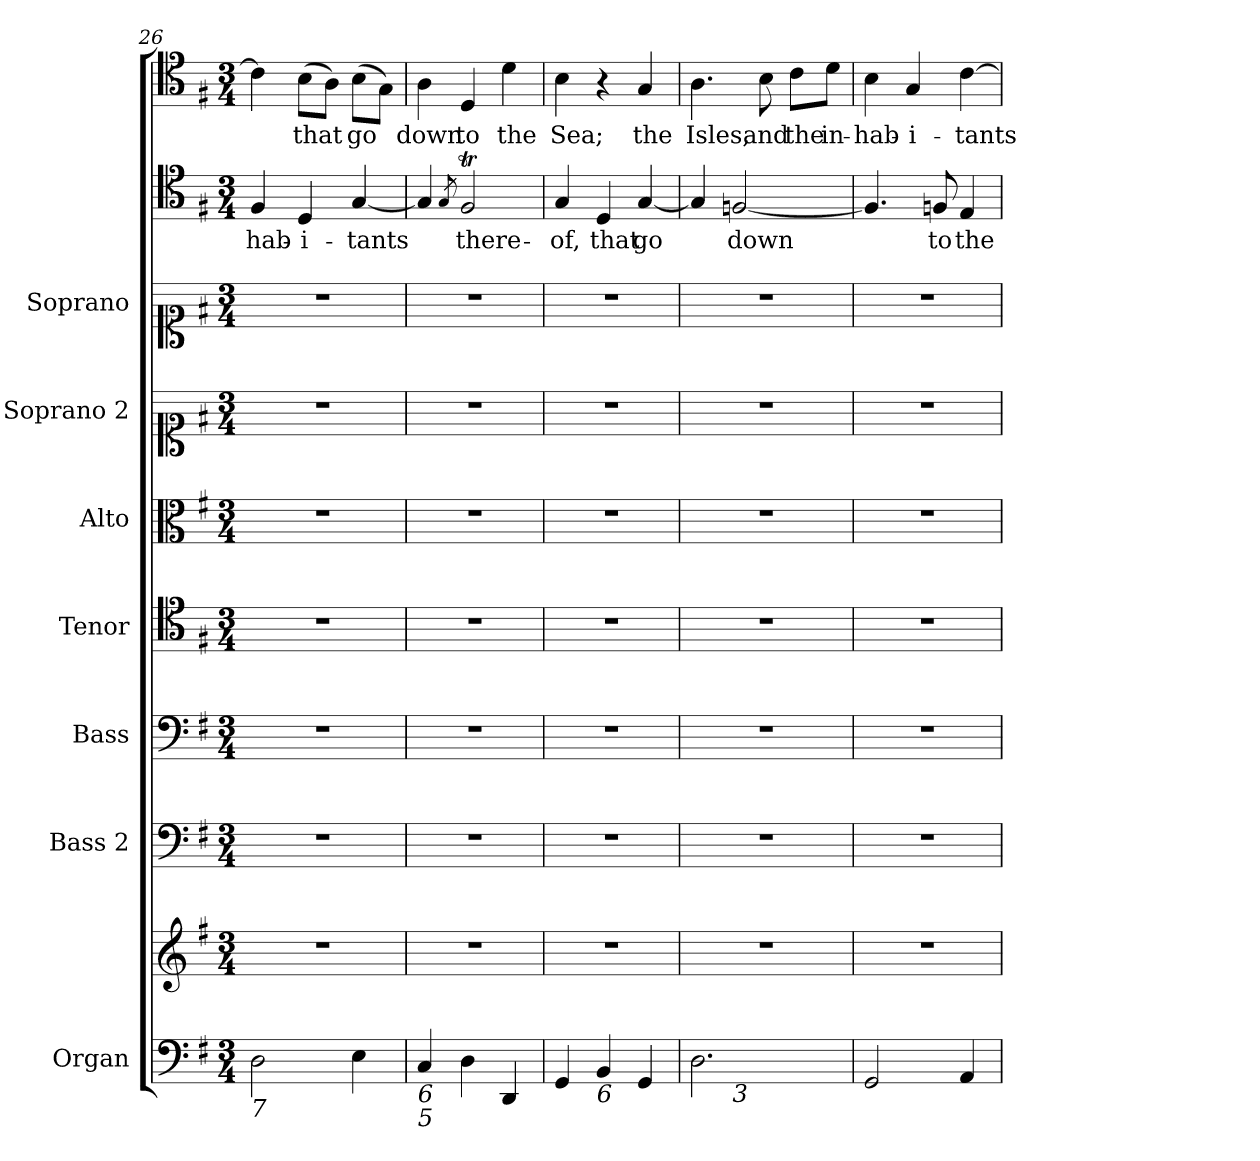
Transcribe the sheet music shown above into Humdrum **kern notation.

**kern	**kern	**kern	**kern	**kern	**kern	**kern	**kern	**kern	**text	**kern	**text
*part9	*part9	*part8	*part7	*part6	*part5	*part4	*part3	*part2	*part2	*part1	*part1
*staff10	*staff9	*staff8	*staff7	*staff6	*staff5	*staff4	*staff3	*staff2	*staff2	*staff1	*staff1
*I"Organ	*	*I"Bass 2	*I"Bass	*I"Tenor	*I"Alto	*I"Soprano 2	*I"Soprano	*	*	*	*
*I'Org.	*	*I'B	*I'B	*I'T	*I'A	*I'S	*I'S	*	*	*	*
*clefF4	*clefG2	*clefF4	*clefF4	*clefC4	*clefC3	*clefC1	*clefC1	*clefC4	*	*clefC4	*
*k[f#]	*k[f#]	*k[f#]	*k[f#]	*k[f#]	*k[f#]	*k[f#]	*k[f#]	*k[f#]	*	*k[f#]	*
*G:	*G:	*G:	*G:	*G:	*G:	*G:	*G:	*G:	*	*G:	*
*M3/4	*M3/4	*M3/4	*M3/4	*M3/4	*M3/4	*M3/4	*M3/4	*M3/4	*	*M3/4	*
=26	=26	=26	=26	=26	=26	=26	=26	=26	=26	=26	=26
!LO:TX:b:i:t=7	!	!	!	!	!	!	!	!	!	!	!
!	!	!	!	!	!	!	!	!	!LO:LY:b	!	!
2D\	2.r	2.r	2.r	2.r	2.r	2.r	2.r	4F#/	-hab-	4c\]	.
!	!	!	!	!	!	!	!	!	!LO:LY:b	!	!LO:LY:b
.	.	.	.	.	.	.	.	4D/	-i-	(>8B\L	that
.	.	.	.	.	.	.	.	.	.	8A\J)	.
!	!	!	!	!	!	!	!	!	!LO:LY:b	!	!LO:LY:b
4E\	.	.	.	.	.	.	.	[4G/	-tants	(>8B\L	go
.	.	.	.	.	.	.	.	.	.	8G\J)	.
=27	=27	=27	=27	=27	=27	=27	=27	=27	=27	=27	=27
!LO:TX:b:i:t=6	!	!	!	!	!	!	!	!	!	!	!
!LO:TX:b:i:t=5	!	!	!	!	!	!	!	!	!	!	!
!	!	!	!	!	!	!	!	!	!	!	!LO:LY:b
4C/	2.r	2.r	2.r	2.r	2.r	2.r	2.r	4G/]	.	4A\	down
.	.	.	.	.	.	.	.	8qG/	.	.	.
!	!	!	!	!	!	!	!	!	!LO:LY:b	!	!LO:LY:b
4D\	.	.	.	.	.	.	.	2F#t/	there-	4D/	to
!	!	!	!	!	!	!	!	!	!	!	!LO:LY:b
4DD/	.	.	.	.	.	.	.	.	.	4d\	the
!!LO:PB:g=z
=28	=28	=28	=28	=28	=28	=28	=28	=28	=28	=28	=28
!	!	!	!	!	!	!	!	!	!LO:LY:b	!	!LO:LY:b
4GG/	2.r	2.r	2.r	2.r	2.r	2.r	2.r	4G/	-of,	4B\	Sea;
!LO:TX:b:i:t=6	!	!	!	!	!	!	!	!	!	!	!
!	!	!	!	!	!	!	!	!	!LO:LY:b	!	!
4BB/	.	.	.	.	.	.	.	4D/	that	4r	.
!	!	!	!	!	!	!	!	!	!LO:LY:b	!	!LO:LY:b
4GG/	.	.	.	.	.	.	.	[4G/	go	4G/	the
=29	=29	=29	=29	=29	=29	=29	=29	=29	=29	=29	=29
!LO:TX:b:i:t=4	!	!	!	!	!	!	!	!	!	!	!
!	!	!	!	!	!	!	!	!	!	!	!LO:LY:b
*^	*	*	*	*	*	*	*	*	*	*	*
2.D\	4ryy	2.r	2.r	2.r	2.r	2.r	2.r	2.r	4G/]	.	4.A\	Isles,
!	!LO:TX:b:i:t=3	!	!	!	!	!	!	!	!	!	!	!
!	!	!	!	!	!	!	!	!	!	!LO:LY:b	!	!
.	2ryy	.	.	.	.	.	.	.	[2Fn/	down	.	.
!	!	!	!	!	!	!	!	!	!	!	!	!LO:LY:b
.	.	.	.	.	.	.	.	.	.	.	8B\	and
!	!	!	!	!	!	!	!	!	!	!	!	!LO:LY:b
.	.	.	.	.	.	.	.	.	.	.	8c\L	the
!	!	!	!	!	!	!	!	!	!	!	!	!LO:LY:b
.	.	.	.	.	.	.	.	.	.	.	8d\J	in-
=30	=30	=30	=30	=30	=30	=30	=30	=30	=30	=30	=30	=30
!LO:TX:b:i:t=7	!	!	!	!	!	!	!	!	!	!	!	!
!	!	!	!	!	!	!	!	!	!	!	!	!LO:LY:b
*v	*v	*	*	*	*	*	*	*	*	*	*	*
2GG/	2.r	2.r	2.r	2.r	2.r	2.r	2.r	4.F/]	.	4B\	-hab-
!	!	!	!	!	!	!	!	!	!	!	!LO:LY:b
.	.	.	.	.	.	.	.	.	.	4G/	-i-
!	!	!	!	!	!	!	!	!	!LO:LY:b	!	!
.	.	.	.	.	.	.	.	8Fn/	to	.	.
!	!	!	!	!	!	!	!	!	!LO:LY:b	!	!LO:LY:b
4AA/	.	.	.	.	.	.	.	4E/	the	[4c\	-tants
=	=	=	=	=	=	=	=	=	=	=	=
*-	*-	*-	*-	*-	*-	*-	*-	*-	*-	*-	*-
